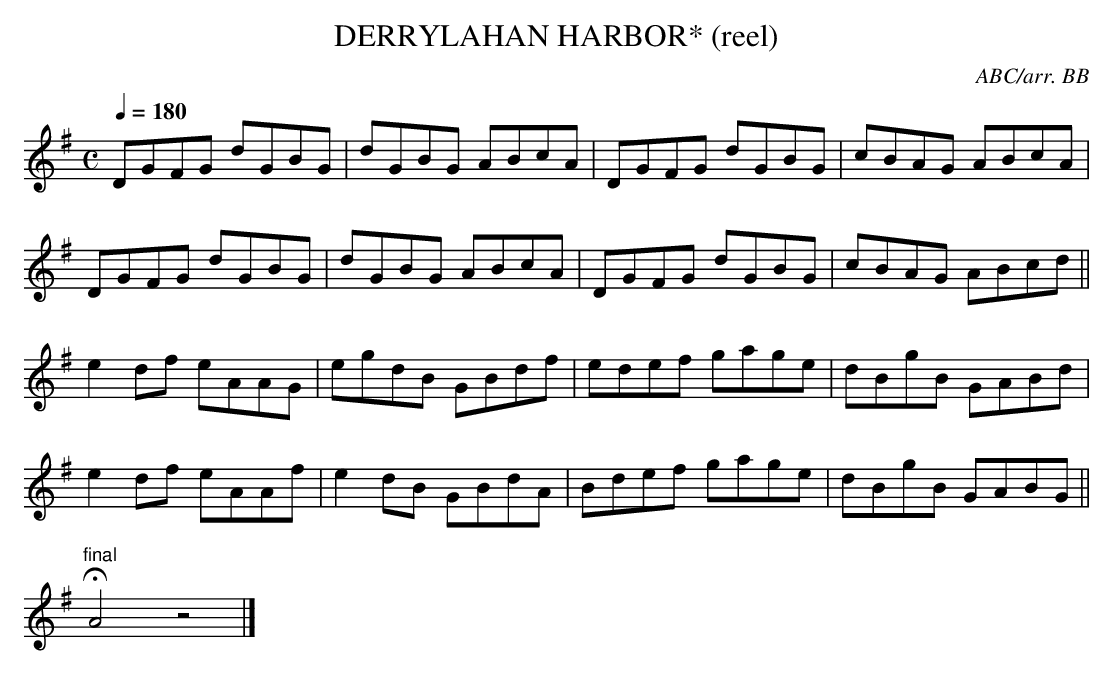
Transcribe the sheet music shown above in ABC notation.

X:1
T:DERRYLAHAN HARBOR* (reel)
C:ABC/arr. BB
Q:1/4=180
L:1/8
M:C
K:Ador
DGFG dGBG|dGBG ABcA|DGFG dGBG|cBAG ABcA|
DGFG dGBG|dGBG ABcA|DGFG dGBG|cBAG ABcd||
e2df eAAG|egdB GBdf|edef gage|dBgB GABd|
e2df eAAf|e2dB GBdA|Bdef gage|dBgB GABG||
"final"HA4z4|]
